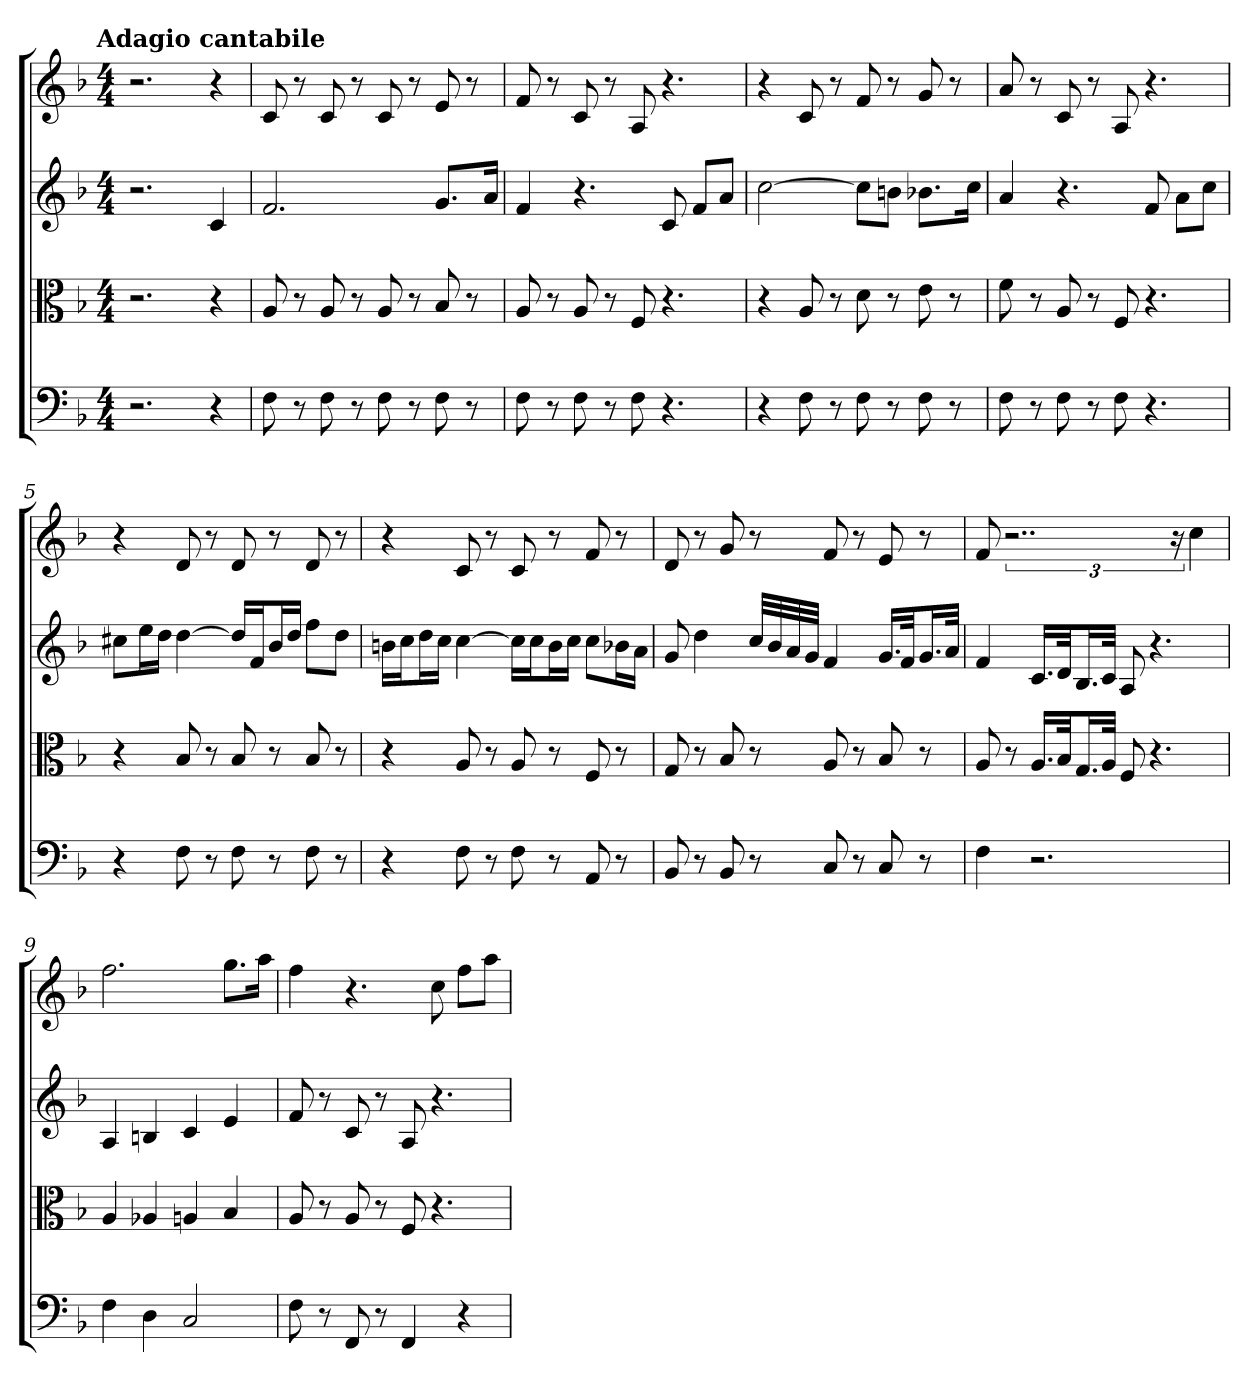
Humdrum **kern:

**kern	**kern	**kern	**kern
*part4	*part3	*part2	*part1
*staff4	*staff3	*staff2	*staff1
*clefF4	*clefC3	*	*
*k[b-]	*k[b-]	*k[b-]	*k[b-]
*F:	*F:	*F:	*F:
!!LO:TX:omd:t=Adagio cantabile
*M4/4	*M4/4	*M4/4	*M4/4
*MM56	*MM56	*MM56	*MM56
=	=	=	=
2.r	2.r	2.r	2.r
4r	4r	4c	4r
=1	=1	=1	=1
8F	8A	2.f	8c
8r	8r	.	8r
8F	8A	.	8c
8r	8r	.	8r
8F	8A	.	8c
8r	8r	.	8r
8F	8B-	8.gL	8e
8r	8r	.	8r
.	.	16aJk	.
=2	=2	=2	=2
8F	8A	4f	8f
8r	8r	.	8r
8F	8A	4.r	8c
8r	8r	.	8r
8F	8F	.	8A
4.r	4.r	8c	4.r
.	.	8fL	.
.	.	8aJ	.
=3	=3	=3	=3
4r	4r	[2cc	4r
8F	8A	.	8c
8r	8r	.	8r
8F	8d	8ccL]	8f
8r	8r	8bnJ	8r
8F	8e	8.b-XL	8g
8r	8r	.	8r
.	.	16ccJk	.
=4	=4	=4	=4
8F	8f	4a	8a
8r	8r	.	8r
8F	8A	4.r	8c
8r	8r	.	8r
8F	8F	.	8A
4.r	4.r	8f	4.r
.	.	8aL	.
.	.	8ccJ	.
=5	=5	=5	=5
4r	4r	8cc#XL	4r
.	.	16eeL	.
.	.	16ddJJ	.
8F	8B-	[4dd	8d
8r	8r	.	8r
8F	8B-	16ddLL]	8d
.	.	16fJ	.
8r	8r	16b-L	8r
.	.	16ddJJ	.
8F	8B-	8ffL	8d
8r	8r	8ddJ	8r
=6	=6	=6	=6
4r	4r	16bnLL	4r
.	.	16ccJ	.
.	.	16ddL	.
.	.	16ccJJ	.
8F	8A	[4cc	8c
8r	8r	.	8r
8F	8A	16ccLL]	8c
.	.	16ccJ	.
8r	8r	16bL	8r
.	.	16ccJJ	.
8AA	8F	8ccL	8f
8r	8r	16b-XL	8r
.	.	16aJJ	.
=7	=7	=7	=7
8BB-	8G	8g	8d
8r	8r	4dd	8r
8BB-	8B-	.	8g
8r	8r	32ccLLL	8r
.	.	32b-	.
.	.	32a	.
.	.	32gJJJ	.
8C	8A	4f	8f
8r	8r	.	8r
8C	8B-	16.gLL	8e
.	.	32fJk	.
8r	8r	16.gL	8r
.	.	32aJJk	.
=8	=8	=8	=8
4F	8A	4f	8f
.	8r	.	3..r
2.r	16.A/LL	16.cLL	.
.	32B-/Jk	32dJk	.
.	16.G/L	16.B-L	.
.	32A/JJk	32cJJk	.
.	8F	8A	.
.	4.r	4.r	.
.	.	.	24r
.	.	.	4cc
=9	=9	=9	=9
4F	4A	4A	2.ff
4D	4A-X	4Bn	.
2C	4An	4c	.
.	4B-	4e	8.ggL
.	.	.	16aaJk
=10	=10	=10	=10
8F	8A	8f	4ff
8r	8r	8r	.
8FF	8A	8c	4.r
8r	8r	8r	.
4FF	8F	8A	.
.	4.r	4.r	8cc
4r	.	.	8ffL
.	.	.	8aaJ
=	=	=	=
*-	*-	*-	*-
